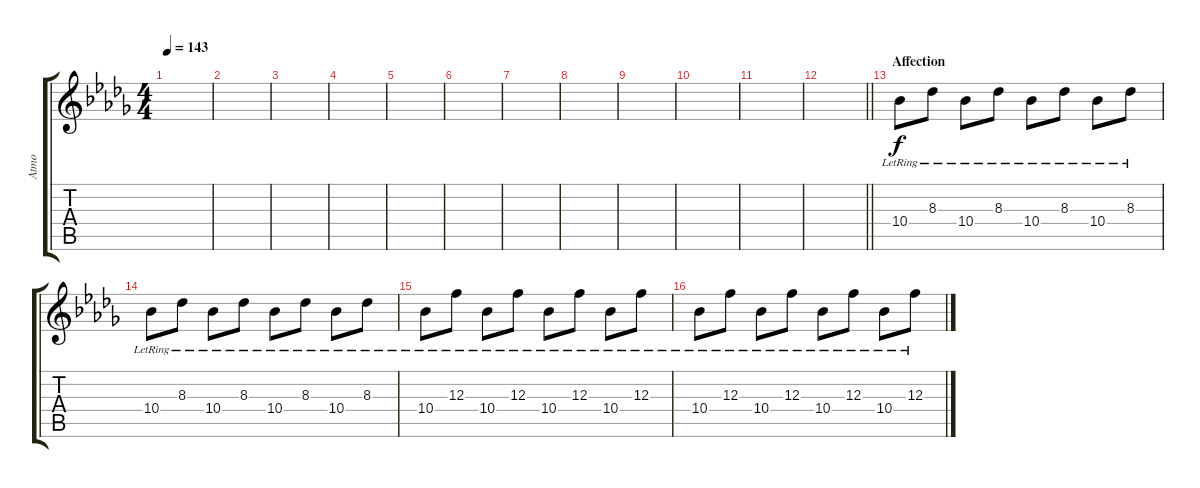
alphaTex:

\track ("Atmo" "Atmo") {instrument electricguitarjazz}
\staff {score tabs}
\tuning (D4 A3 F3 C3 G2 C2) {hide}
\ts (4 4)
\tempo 143
\clef g2
\ks db
|
|
|
|
|
|
|
|
|
|
|
\barLineRight lightlight
|
\section ("" "Affection")
10.4{lr}.8 8.3{lr}.8 10.4{lr}.8 8.3{lr}.8 10.4{lr}.8 8.3{lr}.8 10.4{lr}.8 8.3{lr}.8 |
10.4{lr}.8 8.3{lr}.8 10.4{lr}.8 8.3{lr}.8 10.4{lr}.8 8.3{lr}.8 10.4{lr}.8 8.3{lr}.8 |
10.4{lr}.8 12.3{lr}.8 10.4{lr}.8 12.3{lr}.8 10.4{lr}.8 12.3{lr}.8 10.4{lr}.8 12.3{lr}.8 |
10.4{lr}.8 12.3{lr}.8 10.4{lr}.8 12.3{lr}.8 10.4{lr}.8 12.3{lr}.8 10.4{lr}.8 12.3{lr}.8
